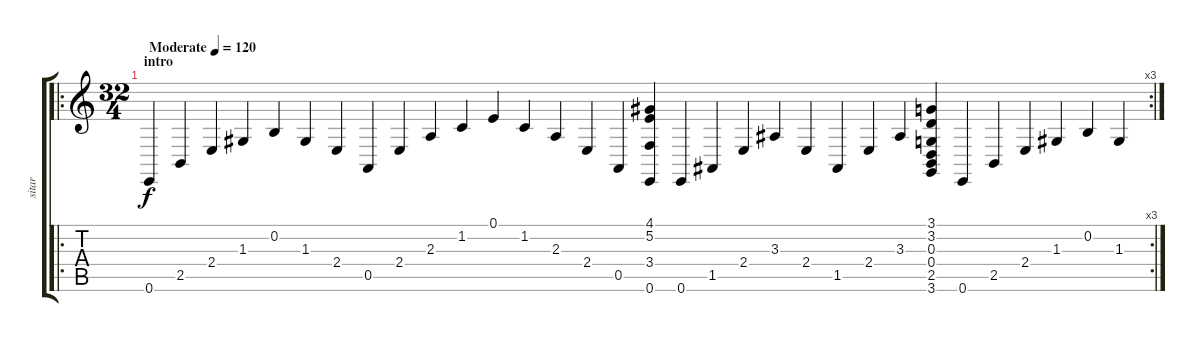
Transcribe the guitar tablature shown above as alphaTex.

\track ("sitar" "sitar") {instrument sitar}
\staff {score tabs}
\tuning (E4 B3 G3 D3 A2 E2) {hide}
\ro
\rc 3
\ts (32 4)
\section ("" "intro")
\tempo (120 "Moderate")
\clef g2
\ks c
0.6.4{dy f instrument sitar} 2.5.4 2.4.4 1.3.4 0.2.4 1.3.4 2.4.4 0.5.4 2.4.4 2.3.4 1.2.4 0.1.4 1.2.4 2.3.4 2.4.4 0.5.4 (4.1 5.2 3.4 0.6).4 0.6.4 1.5.4 2.4.4 3.3.4 2.4.4 1.5.4 2.4.4 3.3.4 (3.1 3.2 0.3 0.4 2.5 3.6).4 0.6.4 2.5.4 2.4.4 1.3.4 0.2.4 1.3.4
